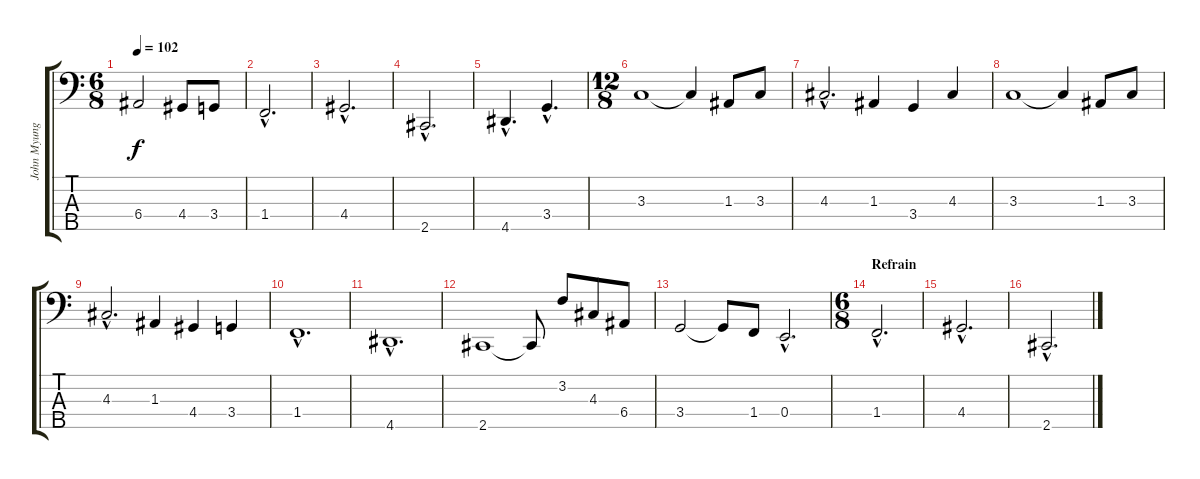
\track ("John Myung" "John Myung") {instrument electricbassfinger}
\staff {score tabs}
\tuning (G2 D2 A1 E1 B0) {hide}
\ts (6 8)
\tempo 102
\clef f4
\ks c
6.4.2{dy f} 4.4.8 3.4.8 |
1.4{hac}.2{d} |
4.4{hac}.2{d} |
2.5{hac}.2{d} |
4.5{hac}.4{d} 3.4{hac}.4{d} |
\ts (12 8)
\section ("" "")
3.3.1 3.3{t}.4 1.3.8 3.3.8 |
4.3{hac}.2{d} 1.3.4 3.4.4 4.3.4 |
3.3.1 3.3{t}.4 1.3.8 3.3.8 |
4.3{hac}.2{d} 1.3.4 4.4.4 3.4.4 |
1.4{hac}.1{d} |
4.5{hac}.1{d} |
2.5.1 2.5{t}.8 3.2.8 4.3.8 6.4.8 |
3.4.2 3.4{t}.8 1.4.8 0.4{hac}.2{d} |
\ts (6 8)
\section ("" "Refrain")
1.4{hac}.2{d} |
4.4{hac}.2{d} |
2.5{hac}.2{d}
